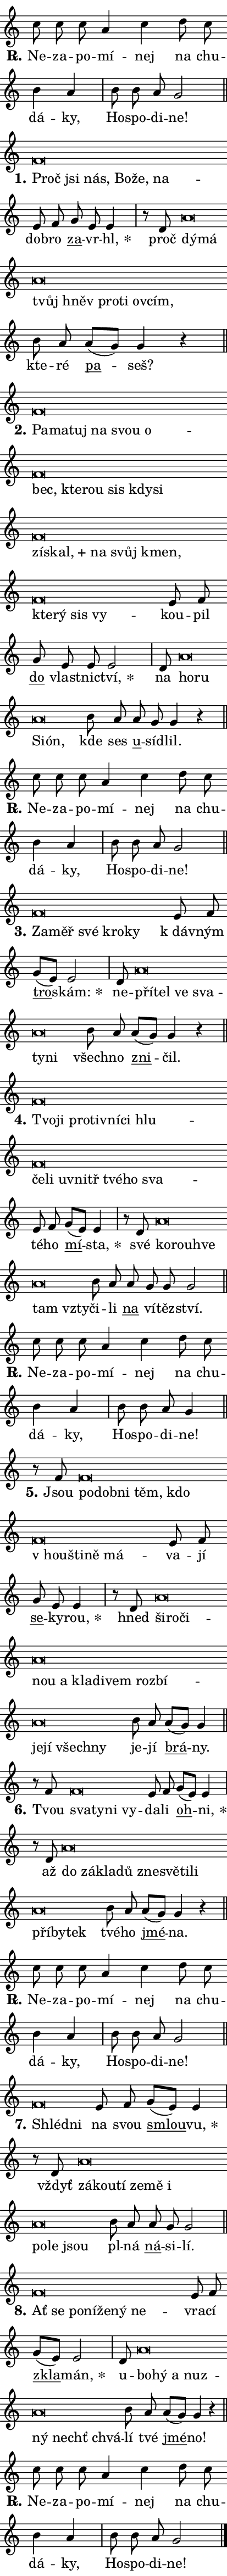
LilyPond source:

\version "2.22.1"
\header { tagline = "" }
\paper {
  indent = 0\cm
  top-margin = 0\cm
  right-margin = 0\cm
  bottom-margin = 0\cm
  left-margin = 0\cm
  paper-width = 7\cm
  page-breaking = #ly:one-page-breaking
  system-system-spacing.basic-distance = #11
  score-system-spacing.basic-distance = #11
  ragged-last = ##f
}


%% Author: Thomas Morley
%% https://lists.gnu.org/archive/html/lilypond-user/2020-05/msg00002.html
#(define (line-position grob)
"Returns position of @var[grob} in current system:
   @code{'start}, if at first time-step
   @code{'end}, if at last time-step
   @code{'middle} otherwise
"
  (let* ((col (ly:item-get-column grob))
         (ln (ly:grob-object col 'left-neighbor))
         (rn (ly:grob-object col 'right-neighbor))
         (col-to-check-left (if (ly:grob? ln) ln col))
         (col-to-check-right (if (ly:grob? rn) rn col))
         (break-dir-left
           (and
             (ly:grob-property col-to-check-left 'non-musical #f)
             (ly:item-break-dir col-to-check-left)))
         (break-dir-right
           (and
             (ly:grob-property col-to-check-right 'non-musical #f)
             (ly:item-break-dir col-to-check-right))))
        (cond ((eqv? 1 break-dir-left) 'start)
              ((eqv? -1 break-dir-right) 'end)
              (else 'middle))))

#(define (tranparent-at-line-position vctor)
  (lambda (grob)
  "Relying on @code{line-position} select the relevant enry from @var{vctor}.
Used to determine transparency,"
    (case (line-position grob)
      ((end) (not (vector-ref vctor 0)))
      ((middle) (not (vector-ref vctor 1)))
      ((start) (not (vector-ref vctor 2))))))

noteHeadBreakVisibility =
#(define-music-function (break-visibility)(vector?)
"Makes @code{NoteHead}s transparent relying on @var{break-visibility}"
#{
  \override NoteHead.transparent =
    #(tranparent-at-line-position break-visibility)
#})

#(define delete-ledgers-for-transparent-note-heads
  (lambda (grob)
    "Reads whether a @code{NoteHead} is transparent.
If so this @code{NoteHead} is removed from @code{'note-heads} from
@var{grob}, which is supposed to be @code{LedgerLineSpanner}.
As a result ledgers are not printed for this @code{NoteHead}"
    (let* ((nhds-array (ly:grob-object grob 'note-heads))
           (nhds-list
             (if (ly:grob-array? nhds-array)
                 (ly:grob-array->list nhds-array)
                 '()))
           ;; Relies on the transparent-property being done before
           ;; Staff.LedgerLineSpanner.after-line-breaking is executed.
           ;; This is fragile ...
           (to-keep
             (remove
               (lambda (nhd)
                 (ly:grob-property nhd 'transparent #f))
               nhds-list)))
      ;; TODO find a better method to iterate over grob-arrays, similiar
      ;; to filter/remove etc for lists
      ;; For now rebuilt from scratch
      (set! (ly:grob-object grob 'note-heads)  '())
      (for-each
        (lambda (nhd)
          (ly:pointer-group-interface::add-grob grob 'note-heads nhd))
        to-keep))))

hideNotes = {
  \noteHeadBreakVisibility #begin-of-line-visible
}
unHideNotes = {
  \noteHeadBreakVisibility #all-visible
}

% work-around for resetting accidentals
% https://lilypond.org/doc/v2.23/Documentation/notation/displaying-rhythms#unmetered-music
cadenzaMeasure = {
  \cadenzaOff
  \partial 1024 s1024
  \cadenzaOn
}

#(define-markup-command (accent layout props text) (markup?)
  "Underline accented syllable"
  (interpret-markup layout props
    #{\markup \override #'(offset . 4.3) \underline { #text }#}))

responsum = \markup \concat {
  "R" \hspace #-1.05 \path #0.1 #'((moveto 0 0.07) (lineto 0.9 0.8)) \hspace #0.05 "."
}

\layout {
    \context {
        \Staff
        \remove "Time_signature_engraver"
        \override LedgerLineSpanner.after-line-breaking = #delete-ledgers-for-transparent-note-heads
    }
    \context {
        \Voice {
            \override NoteHead.output-attributes = #'((class . "notehead"))
            \override Hairpin.height = #0.55
        }
    }
    \context {
        \Lyrics {
            \override StanzaNumber.output-attributes = #'((class . "stanzanumber"))
            \override LyricSpace.minimum-distance = #0.9
            \override LyricText.font-name = #"TeX Gyre Schola"
            \override LyricText.font-size = 1
            \override StanzaNumber.font-name = #"TeX Gyre Schola Bold"
            \override StanzaNumber.font-size = 1
        }
    }
}

% magnetic-lyrics.ily
%
%   written by
%     Jean Abou Samra <jean@abou-samra.fr>
%     Werner Lemberg <wl@gnu.org>
%
%   adapted by
%     Jiri Hon <jiri.hon@gmail.com>
%
% Version 2022-Apr-15

% https://www.mail-archive.com/lilypond-user@gnu.org/msg149350.html

#(define (Left_hyphen_pointer_engraver context)
   "Collect syllable-hyphen-syllable occurrences in lyrics and store
them in properties.  This engraver only looks to the left.  For
example, if the lyrics input is @code{foo -- bar}, it does the
following.

@itemize @bullet
@item
Set the @code{text} property of the @code{LyricHyphen} grob between
@q{foo} and @q{bar} to @code{foo}.

@item
Set the @code{left-hyphen} property of the @code{LyricText} grob with
text @q{foo} to the @code{LyricHyphen} grob between @q{foo} and
@q{bar}.
@end itemize

Use this auxiliary engraver in combination with the
@code{lyric-@/text::@/apply-@/magnetic-@/offset!} hook."
   (let ((hyphen #f)
         (text #f))
     (make-engraver
      (acknowledgers
       ((lyric-syllable-interface engraver grob source-engraver)
        (set! text grob)))
      (end-acknowledgers
       ((lyric-hyphen-interface engraver grob source-engraver)
        ;(when (not (grob::has-interface grob 'lyric-space-interface))
          (set! hyphen grob)));)
      ((stop-translation-timestep engraver)
       (when (and text hyphen)
         (ly:grob-set-object! text 'left-hyphen hyphen))
       (set! text #f)
       (set! hyphen #f)))))

#(define (lyric-text::apply-magnetic-offset! grob)
   "If the space between two syllables is less than the value in
property @code{LyricText@/.details@/.squash-threshold}, move the right
syllable to the left so that it gets concatenated with the left
syllable.

Use this function as a hook for
@code{LyricText@/.after-@/line-@/breaking} if the
@code{Left_@/hyphen_@/pointer_@/engraver} is active."
   (let ((hyphen (ly:grob-object grob 'left-hyphen #f)))
     (when hyphen
       (let ((left-text (ly:spanner-bound hyphen LEFT)))
         (when (grob::has-interface left-text 'lyric-syllable-interface)
           (let* ((common (ly:grob-common-refpoint grob left-text X))
                  (this-x-ext (ly:grob-extent grob common X))
                  (left-x-ext
                   (begin
                     ;; Trigger magnetism for left-text.
                     (ly:grob-property left-text 'after-line-breaking)
                     (ly:grob-extent left-text common X)))
                  ;; `delta` is the gap width between two syllables.
                  (delta (- (interval-start this-x-ext)
                            (interval-end left-x-ext)))
                  (details (ly:grob-property grob 'details))
                  (threshold (assoc-get 'squash-threshold details 0.2)))
             (when (< delta threshold)
               (let* (;; We have to manipulate the input text so that
                      ;; ligatures crossing syllable boundaries are not
                      ;; disabled.  For languages based on the Latin
                      ;; script this is essentially a beautification.
                      ;; However, for non-Western scripts it can be a
                      ;; necessity.
                      (lt (ly:grob-property left-text 'text))
                      (rt (ly:grob-property grob 'text))
                      (is-space (grob::has-interface hyphen 'lyric-space-interface))
                      (space (if is-space " " ""))
                      (space-markup (grob-interpret-markup grob " "))
                      (space-size (interval-length (ly:stencil-extent space-markup X)))
                      (extra-delta (if is-space space-size 0))
                      ;; Append new syllable.
                      (ltrt-space (if (and (string? lt) (string? rt))
                                (string-append lt space rt)
                                (make-concat-markup (list lt space rt))))
                      ;; Right-align `ltrt` to the right side.
                      (ltrt-space-markup (grob-interpret-markup
                               grob
                               (make-translate-markup
                                (cons (interval-length this-x-ext) 0)
                                (make-right-align-markup ltrt-space)))))
                 (begin
                   ;; Don't print `left-text`.
                   (ly:grob-set-property! left-text 'stencil #f)
                   ;; Set text and stencil (which holds all collected
                   ;; syllables so far) and shift it to the left.
                   (ly:grob-set-property! grob 'text ltrt-space)
                   (ly:grob-set-property! grob 'stencil ltrt-space-markup)
                   (ly:grob-translate-axis! grob (- (- delta extra-delta)) X))))))))))


#(define (lyric-hyphen::displace-bounds-first grob)
   ;; Make very sure this callback isn't triggered too early.
   (let ((left (ly:spanner-bound grob LEFT))
         (right (ly:spanner-bound grob RIGHT)))
     (ly:grob-property left 'after-line-breaking)
     (ly:grob-property right 'after-line-breaking)
     (ly:lyric-hyphen::print grob)))

squashThreshold = #0.4

\layout {
  \context {
    \Lyrics
    \consists #Left_hyphen_pointer_engraver
    \override LyricText.after-line-breaking =
      #lyric-text::apply-magnetic-offset!
    \override LyricHyphen.stencil = #lyric-hyphen::displace-bounds-first
    \override LyricText.details.squash-threshold = \squashThreshold
    \override LyricHyphen.minimum-distance = 0
    \override LyricHyphen.minimum-length = \squashThreshold
  }
}

squash = \override LyricText.details.squash-threshold = 9999
unSquash = \override LyricText.details.squash-threshold = \squashThreshold

left = \override LyricText.self-alignment-X = #LEFT
unLeft = \revert LyricText.self-alignment-X

starOffset = #(lambda (grob) 
                (let ((x_offset (ly:self-alignment-interface::aligned-on-x-parent grob)))
                  (if (= x_offset 0) 0 (+ x_offset 1.2))))

star = #(define-music-function (syllable)(string?)
"Append star separator at the end of a syllable"
#{
  \once \override LyricText.X-offset = #starOffset
  \lyricmode { \markup {
    #syllable
    \override #'((font-name . "TeX Gyre Schola Bold")) \hspace #0.2 \lower #0.65 \larger "*"
  } }
#})

starAccent = #(define-music-function (syllable)(string?)
"Append star separator at the end of a syllable and make accent"
#{
  \once \override LyricText.X-offset = #starOffset
  \lyricmode { \markup {
    \accent #syllable
    \override #'((font-name . "TeX Gyre Schola Bold")) \hspace #0.2 \lower #0.65 \larger "*"
  } }
#})

breath = #(define-music-function (syllable)(string?)
"Append breathing indicator at the end of a syllable"
#{
  \lyricmode { \markup { #syllable "+" } }
#})

optionalBreath = #(define-music-function (syllable)(string?)
"Append optional breathing indicator at the end of a syllable"
#{
  \lyricmode { \markup { #syllable "(+)" } }
#})


\score {
    <<
        \new Voice = "melody" { \cadenzaOn \key c \major \relative { c''8 c c a4 c \bar "" d8 c \bar "" b4 a \cadenzaMeasure \bar "|" b8 b a g2 \cadenzaMeasure \bar "||" \break }
\relative { f'\breve*1/16 \hideNotes \breve*1/16 \bar "" \breve*1/16 \bar "" \breve*1/16 \bar "" \breve*1/16 \breve*1/16 \bar "" \unHideNotes e8 f \bar "" g e e4 \cadenzaMeasure \bar "|" r8 d8 a'\breve*1/16 \hideNotes \breve*1/16 \bar "" \breve*1/16 \bar "" \breve*1/16 \bar "" \breve*1/16 \bar "" \breve*1/16 \bar "" \breve*1/16 \breve*1/16 \bar "" \unHideNotes b8 a \bar "" a[( g)] g4 r \cadenzaMeasure \bar "||" \break }
\relative { f'\breve*1/16 \hideNotes \breve*1/16 \bar "" \breve*1/16 \bar "" \breve*1/16 \bar "" \breve*1/16 \bar "" \breve*1/16 \bar "" \breve*1/16 \bar "" \breve*1/16 \bar "" \breve*1/16 \bar "" \breve*1/16 \bar "" \breve*1/16 \bar "" \breve*1/16 \bar "" \breve*1/16 \bar "" \breve*1/16 \bar "" \breve*1/16 \bar "" \breve*1/16 \bar "" \breve*1/16 \bar "" \breve*1/16 \bar "" \breve*1/16 \bar "" \breve*1/16 \breve*1/16 \bar "" \unHideNotes e8 f \bar "" g e e e2 \cadenzaMeasure \bar "|" d8 a'\breve*1/16 \hideNotes \breve*1/16 \bar "" \breve*1/16 \breve*1/16 \bar "" \unHideNotes b8 a \bar "" a g g4 r \cadenzaMeasure \bar "||" \break }
\relative { c''8 c c a4 c \bar "" d8 c \bar "" b4 a \cadenzaMeasure \bar "|" b8 b a g2 \cadenzaMeasure \bar "||" \break }
\relative { f'\breve*1/16 \hideNotes \breve*1/16 \bar "" \breve*1/16 \bar "" \breve*1/16 \breve*1/16 \bar "" \unHideNotes e8 f \bar "" g[( e)] e2 \cadenzaMeasure \bar "|" d8 a'\breve*1/16 \hideNotes \breve*1/16 \bar "" \breve*1/16 \bar "" \breve*1/16 \bar "" \breve*1/16 \breve*1/16 \bar "" \unHideNotes b8 a \bar "" a[( g)] g4 r \cadenzaMeasure \bar "||" \break }
\relative { f'\breve*1/16 \hideNotes \breve*1/16 \bar "" \breve*1/16 \bar "" \breve*1/16 \bar "" \breve*1/16 \bar "" \breve*1/16 \bar "" \breve*1/16 \bar "" \breve*1/16 \bar "" \breve*1/16 \bar "" \breve*1/16 \bar "" \breve*1/16 \bar "" \breve*1/16 \bar "" \breve*1/16 \breve*1/16 \bar "" \unHideNotes e8 f \bar "" g[( e)] e4 \cadenzaMeasure \bar "|" r8 d8 a'\breve*1/16 \hideNotes \breve*1/16 \bar "" \breve*1/16 \bar "" \breve*1/16 \breve*1/16 \bar "" \unHideNotes b8 a \bar "" a g g g2 \cadenzaMeasure \bar "||" \break }
\relative { c''8 c c a4 c \bar "" d8 c \bar "" b4 a \cadenzaMeasure \bar "|" b8 b a g4 \cadenzaMeasure \bar "||" \break }
\relative { r8 f'8 f\breve*1/16 \hideNotes \breve*1/16 \bar "" \breve*1/16 \bar "" \breve*1/16 \bar "" \breve*1/16 \bar "" \breve*1/16 \bar "" \breve*1/16 \bar "" \breve*1/16 \breve*1/16 \bar "" \unHideNotes e8 f \bar "" g e e4 \cadenzaMeasure \bar "|" r8 d8 a'\breve*1/16 \hideNotes \breve*1/16 \bar "" \breve*1/16 \bar "" \breve*1/16 \bar "" \breve*1/16 \bar "" \breve*1/16 \bar "" \breve*1/16 \bar "" \breve*1/16 \bar "" \breve*1/16 \bar "" \breve*1/16 \bar "" \breve*1/16 \bar "" \breve*1/16 \bar "" \breve*1/16 \breve*1/16 \bar "" \unHideNotes b8 a \bar "" a[( g)] g4 \cadenzaMeasure \bar "||" \break }
\relative { r8 f'8 f\breve*1/16 \hideNotes \breve*1/16 \bar "" \breve*1/16 \breve*1/16 \bar "" \unHideNotes e8 f \bar "" g[( e)] e4 \cadenzaMeasure \bar "|" r8 d8 a'\breve*1/16 \hideNotes \breve*1/16 \bar "" \breve*1/16 \bar "" \breve*1/16 \bar "" \breve*1/16 \bar "" \breve*1/16 \bar "" \breve*1/16 \bar "" \breve*1/16 \bar "" \breve*1/16 \bar "" \breve*1/16 \breve*1/16 \bar "" \unHideNotes b8 a \bar "" a[( g)] g4 r \cadenzaMeasure \bar "||" \break }
\relative { c''8 c c a4 c \bar "" d8 c \bar "" b4 a \cadenzaMeasure \bar "|" b8 b a g2 \cadenzaMeasure \bar "||" \break }
\relative { f'\breve*1/16 \hideNotes \breve*1/16 \bar "" \unHideNotes e8 f \bar "" g[( e)] e4 \cadenzaMeasure \bar "|" r8 d8 a'\breve*1/16 \hideNotes \breve*1/16 \bar "" \breve*1/16 \bar "" \breve*1/16 \bar "" \breve*1/16 \bar "" \breve*1/16 \bar "" \breve*1/16 \bar "" \breve*1/16 \breve*1/16 \bar "" \unHideNotes b8 a \bar "" a g g2 \cadenzaMeasure \bar "||" \break }
\relative { f'\breve*1/16 \hideNotes \breve*1/16 \bar "" \breve*1/16 \bar "" \breve*1/16 \bar "" \breve*1/16 \bar "" \breve*1/16 \breve*1/16 \bar "" \unHideNotes e8 f \bar "" g[( e)] e2 \cadenzaMeasure \bar "|" d8 a'\breve*1/16 \hideNotes \breve*1/16 \bar "" \breve*1/16 \bar "" \breve*1/16 \bar "" \breve*1/16 \bar "" \breve*1/16 \breve*1/16 \bar "" \unHideNotes b8 a \bar "" a[( g)] g4 r \cadenzaMeasure \bar "||" \break }
\relative { c''8 c c a4 c \bar "" d8 c \bar "" b4 a \cadenzaMeasure \bar "|" b8 b a g2 \cadenzaMeasure \bar "||" \break } \bar "|." }
        \new Lyrics \lyricsto "melody" { \lyricmode { \set stanza = \responsum
Ne -- za -- po -- mí -- nej na chu -- dá -- ky, Ho -- spo -- di -- ne!
\set stanza = "1."
\left Proč \squash jsi nás, Bo -- že, na -- \unLeft \unSquash dob -- ro \markup \accent za -- vr -- \star hl, proč \left dý -- \squash má tvůj hněv pro -- ti ov -- cím, \unLeft \unSquash kte -- ré \markup \accent pa -- seš?
\set stanza = "2."
\left Pa -- \squash ma -- tuj na svou o -- bec, kte -- rou sis kdy -- si zí -- \breath "skal," na svůj kmen, kte -- rý sis vy -- \unLeft \unSquash kou -- pil \markup \accent do vlast -- nic -- \star tví, na \left ho -- \squash ru Si -- ón, \unLeft \unSquash kde ses \markup \accent u -- síd -- lil.
\set stanza = \responsum
Ne -- za -- po -- mí -- nej na chu -- dá -- ky, Ho -- spo -- di -- ne!
\set stanza = "3."
\left Za -- \squash měř své kro -- ky \unLeft \unSquash "k dáv" -- ným \markup \accent tro -- \star skám: ne -- \left pří -- \squash tel ve sva -- ty -- ni \unLeft \unSquash všech -- no \markup \accent zni -- čil.
\set stanza = "4."
\left Tvo -- \squash ji pro -- tiv -- ní -- ci hlu -- če -- li u -- vnitř tvé -- ho sva -- \unLeft \unSquash té -- ho \markup \accent mí -- \star sta, své \left ko -- \squash rouh -- ve tam vzty -- \unLeft \unSquash či -- li \markup \accent na ví -- těz -- ství.
\set stanza = \responsum
Ne -- za -- po -- mí -- nej na chu -- dá -- ky, Ho -- spo -- di -- ne!
\set stanza = "5."
Jsou \left po -- \squash dob -- ni těm, kdo "v hou" -- šti -- ně má -- \unLeft \unSquash va -- jí \markup \accent se -- ky -- \star rou, hned \left ši -- \squash ro -- či -- nou a kla -- di -- vem roz -- bí -- je -- jí všech -- ny \unLeft \unSquash je -- jí \markup \accent brá -- ny.
\set stanza = "6."
Tvou \left sva -- \squash ty -- ni vy -- \unLeft \unSquash da -- li \markup \accent oh -- \star ni, až \left do \squash zá -- kla -- dů zne -- svě -- ti -- li pří -- by -- tek \unLeft \unSquash tvé -- ho \markup \accent jmé -- na.
\set stanza = \responsum
Ne -- za -- po -- mí -- nej na chu -- dá -- ky, Ho -- spo -- di -- ne!
\set stanza = "7."
\left Shléd -- \squash ni \unLeft \unSquash na svou \markup \accent smlou -- \star vu, vždyť \left zá -- \squash kou -- tí ze -- mě i po -- le jsou \unLeft \unSquash pl -- ná \markup \accent ná -- si -- lí.
\set stanza = "8."
\left Ať \squash se po -- ní -- že -- ný ne -- \unLeft \unSquash vra -- cí \markup \accent zkla -- \star mán, u -- \left bo -- \squash hý a nuz -- ný nechť chvá -- \unLeft \unSquash lí tvé \markup \accent jmé -- no!
\set stanza = \responsum
Ne -- za -- po -- mí -- nej na chu -- dá -- ky, Ho -- spo -- di -- ne! } }
    >>
    \layout {}
}
